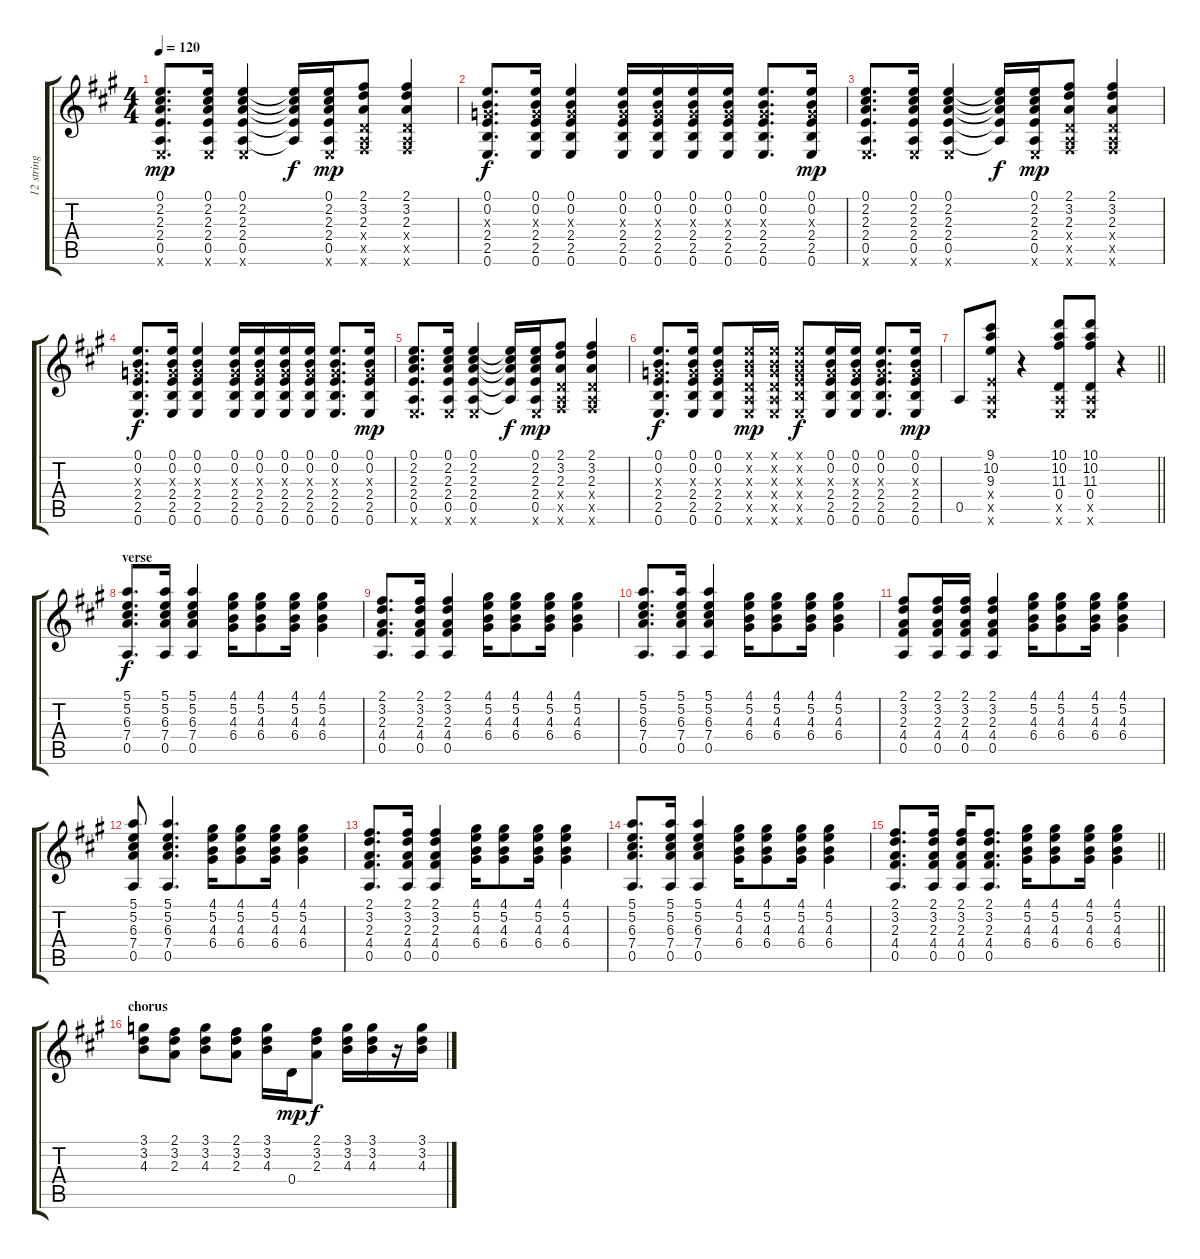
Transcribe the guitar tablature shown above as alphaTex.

\track ("12 string acc. gtr" "12 string ") {instrument acousticguitarsteel}
\staff {score tabs}
\tuning (E4 B3 G3 D3 A2 E2) {hide}
\ts (4 4)
\tempo 120
\clef g2
\ks a
(0.1 2.2 2.3 2.4 0.5 0.6{x}).8{d dy mp} (0.1 2.2 2.3 2.4 0.5 0.6{x}).16 (0.1 2.2 2.3 2.4 0.5 0.6{x}).4 (0.1{t} 2.2{t} 2.3{t} 2.4{t} 0.5{t}).16{dy f} (0.1 2.2 2.3 2.4 0.5 0.6{x}).16{dy mp} (2.1 3.2 2.3 0.4{x} 0.5{x} 2.6{x}).8 (2.1 3.2 2.3 0.4{x} 0.5{x} 2.6{x}).4 |
(0.1 0.2 0.3{x} 2.4 2.5 0.6).8{d dy f} (0.1 0.2 0.3{x} 2.4 2.5 0.6).16 (0.1 0.2 0.3{x} 2.4 2.5 0.6).4 (0.1 0.2 0.3{x} 2.4 2.5 0.6).16 (0.1 0.2 0.3{x} 2.4 2.5 0.6).16 (0.1 0.2 0.3{x} 2.4 2.5 0.6).16 (0.1 0.2 0.3{x} 2.4 2.5 0.6).16 (0.1 0.2 0.3{x} 2.4 2.5 0.6).8{d} (0.1 0.2 0.3{x} 2.4 2.5 0.6).16{dy mp} |
(0.1 2.2 2.3 2.4 0.5 0.6{x}).8{d} (0.1 2.2 2.3 2.4 0.5 0.6{x}).16 (0.1 2.2 2.3 2.4 0.5 0.6{x}).4 (0.1{t} 2.2{t} 2.3{t} 2.4{t} 0.5{t}).16{dy f} (0.1 2.2 2.3 2.4 0.5 0.6{x}).16{dy mp} (2.1 3.2 2.3 0.4{x} 0.5{x} 2.6{x}).8 (2.1 3.2 2.3 0.4{x} 0.5{x} 2.6{x}).4 |
(0.1 0.2 0.3{x} 2.4 2.5 0.6).8{d dy f} (0.1 0.2 0.3{x} 2.4 2.5 0.6).16 (0.1 0.2 0.3{x} 2.4 2.5 0.6).4 (0.1 0.2 0.3{x} 2.4 2.5 0.6).16 (0.1 0.2 0.3{x} 2.4 2.5 0.6).16 (0.1 0.2 0.3{x} 2.4 2.5 0.6).16 (0.1 0.2 0.3{x} 2.4 2.5 0.6).16 (0.1 0.2 0.3{x} 2.4 2.5 0.6).8{d} (0.1 0.2 0.3{x} 2.4 2.5 0.6).16{dy mp} |
(0.1 2.2 2.3 2.4 0.5 0.6{x}).8{d} (0.1 2.2 2.3 2.4 0.5 0.6{x}).16 (0.1 2.2 2.3 2.4 0.5 0.6{x}).4 (0.1{t} 2.2{t} 2.3{t} 2.4{t} 0.5{t}).16{dy f} (0.1 2.2 2.3 2.4 0.5 0.6{x}).16{dy mp} (2.1 3.2 2.3 0.4{x} 0.5{x} 2.6{x}).8 (2.1 3.2 2.3 0.4{x} 0.5{x} 2.6{x}).4 |
(0.1 0.2 0.3{x} 2.4 2.5 0.6).8{d dy f} (0.1 0.2 0.3{x} 2.4 2.5 0.6).16 (0.1 0.2 0.3{x} 2.4 2.5 0.6).8 (0.1{x} 0.2{x} 0.3{x} 0.4{x} 0.5{x} 0.6{x}).16{dy mp} (0.1{x} 0.2{x} 0.3{x} 0.4{x} 0.5{x} 0.6{x}).16 (0.1{x} 0.2{x} 0.3{x} 2.4{x} 2.5{x} 0.6{x}).8{dy f} (0.1 0.2 0.3{x} 2.4 2.5 0.6).16 (0.1 0.2 0.3{x} 2.4 2.5 0.6).16 (0.1 0.2 0.3{x} 2.4 2.5 0.6).8{d} (0.1 0.2 0.3{x} 2.4 2.5 0.6).16{dy mp} |
\barLineRight lightlight
0.5.8 (9.1 10.2 9.3 2.4{x} 0.5{x} 0.6{x}).8 r.4 (10.1 10.2 11.3 0.4 0.5{x} 0.6{x}).8 (10.1 10.2 11.3 0.4 0.5{x} 0.6{x}).8 r.4 |
\section ("" "verse")
(5.1 5.2 6.3 7.4 0.5).8{d dy f} (5.1 5.2 6.3 7.4 0.5).16 (5.1 5.2 6.3 7.4 0.5).4 (4.1 5.2 4.3 6.4).16 (4.1 5.2 4.3 6.4).8 (4.1 5.2 4.3 6.4).16 (4.1 5.2 4.3 6.4).4 |
(2.1 3.2 2.3 4.4 0.5).8{d} (2.1 3.2 2.3 4.4 0.5).16 (2.1 3.2 2.3 4.4 0.5).4 (4.1 5.2 4.3 6.4).16 (4.1 5.2 4.3 6.4).8 (4.1 5.2 4.3 6.4).16 (4.1 5.2 4.3 6.4).4 |
(5.1 5.2 6.3 7.4 0.5).8{d} (5.1 5.2 6.3 7.4 0.5).16 (5.1 5.2 6.3 7.4 0.5).4 (4.1 5.2 4.3 6.4).16 (4.1 5.2 4.3 6.4).8 (4.1 5.2 4.3 6.4).16 (4.1 5.2 4.3 6.4).4 |
(2.1 3.2 2.3 4.4 0.5).8 (2.1 3.2 2.3 4.4 0.5).16 (2.1 3.2 2.3 4.4 0.5).16 (2.1 3.2 2.3 4.4 0.5).4 (4.1 5.2 4.3 6.4).16 (4.1 5.2 4.3 6.4).8 (4.1 5.2 4.3 6.4).16 (4.1 5.2 4.3 6.4).4 |
(5.1 5.2 6.3 7.4 0.5).8 (5.1 5.2 6.3 7.4 0.5).4{d} (4.1 5.2 4.3 6.4).16 (4.1 5.2 4.3 6.4).8 (4.1 5.2 4.3 6.4).16 (4.1 5.2 4.3 6.4).4 |
(2.1 3.2 2.3 4.4 0.5).8{d} (2.1 3.2 2.3 4.4 0.5).16 (2.1 3.2 2.3 4.4 0.5).4 (4.1 5.2 4.3 6.4).16 (4.1 5.2 4.3 6.4).8 (4.1 5.2 4.3 6.4).16 (4.1 5.2 4.3 6.4).4 |
(5.1 5.2 6.3 7.4 0.5).8{d} (5.1 5.2 6.3 7.4 0.5).16 (5.1 5.2 6.3 7.4 0.5).4 (4.1 5.2 4.3 6.4).16 (4.1 5.2 4.3 6.4).8 (4.1 5.2 4.3 6.4).16 (4.1 5.2 4.3 6.4).4 |
\barLineRight lightlight
(2.1 3.2 2.3 4.4 0.5).8{d} (2.1 3.2 2.3 4.4 0.5).16 (2.1 3.2 2.3 4.4 0.5).16 (2.1 3.2 2.3 4.4 0.5).8{d} (4.1 5.2 4.3 6.4).16 (4.1 5.2 4.3 6.4).8 (4.1 5.2 4.3 6.4).16 (4.1 5.2 4.3 6.4).4 |
\section ("" "chorus")
(3.1 3.2 4.3).8 (2.1 3.2 2.3).8 (3.1 3.2 4.3).8 (2.1 3.2 2.3).8 (3.1 3.2 4.3).16 0.4.16{dy mp} (2.1 3.2 2.3).8{dy f} (3.1 3.2 4.3).16 (3.1 3.2 4.3).16 r.16 (3.1 3.2 4.3).16
